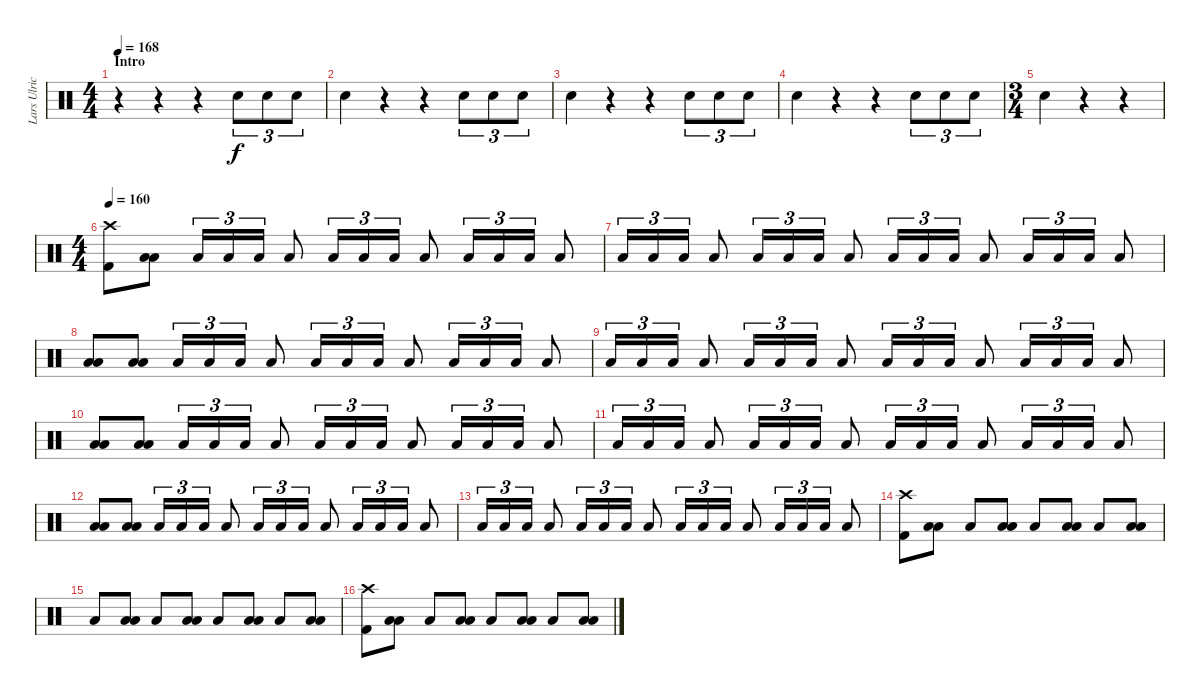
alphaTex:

\track ("Lars Ulrich - Drums" "Lars Ulric") {instrument percussion}
\staff {score}
\articulation defaults
\ts (4 4)
\section ("" "Intro")
\tempo 168
\clef neutral
\ks c
r.4{dy f} r.4 r.4 "Snare (hit) 2".8{tu (3 2)} "Snare (hit) 2".8{tu (3 2)} "Snare (hit) 2".8{tu (3 2)} |
"Snare (hit) 2".4 r.4 r.4 "Snare (hit) 2".8{tu (3 2)} "Snare (hit) 2".8{tu (3 2)} "Snare (hit) 2".8{tu (3 2)} |
"Snare (hit) 2".4 r.4 r.4 "Snare (hit) 2".8{tu (3 2)} "Snare (hit) 2".8{tu (3 2)} "Snare (hit) 2".8{tu (3 2)} |
"Snare (hit) 2".4 r.4 r.4 "Snare (hit) 2".8{tu (3 2)} "Snare (hit) 2".8{tu (3 2)} "Snare (hit) 2".8{tu (3 2)} |
\ts (3 4)
"Snare (hit) 2".4 r.4 r.4 |
\ts (4 4)
\tempo 160
("Crash high (hit)" "Kick (hit) 2").8 ("Low Tom (hit)" "Low Floor Tom (hit)").8 "Low Tom (hit)".16{tu (3 2)} "Low Tom (hit)".16{tu (3 2)} "Low Tom (hit)".16{tu (3 2)} "Low Tom (hit)".8 "Low Tom (hit)".16{tu (3 2)} "Low Tom (hit)".16{tu (3 2)} "Low Tom (hit)".16{tu (3 2)} "Low Tom (hit)".8 "Low Tom (hit)".16{tu (3 2)} "Low Tom (hit)".16{tu (3 2)} "Low Tom (hit)".16{tu (3 2)} "Low Tom (hit)".8 |
"Low Tom (hit)".16{tu (3 2)} "Low Tom (hit)".16{tu (3 2)} "Low Tom (hit)".16{tu (3 2)} "Low Tom (hit)".8 "Low Tom (hit)".16{tu (3 2)} "Low Tom (hit)".16{tu (3 2)} "Low Tom (hit)".16{tu (3 2)} "Low Tom (hit)".8 "Low Tom (hit)".16{tu (3 2)} "Low Tom (hit)".16{tu (3 2)} "Low Tom (hit)".16{tu (3 2)} "Low Tom (hit)".8 "Low Tom (hit)".16{tu (3 2)} "Low Tom (hit)".16{tu (3 2)} "Low Tom (hit)".16{tu (3 2)} "Low Tom (hit)".8 |
("Low Tom (hit)" "Low Floor Tom (hit)").8 ("Low Tom (hit)" "Low Floor Tom (hit)").8 "Low Tom (hit)".16{tu (3 2)} "Low Tom (hit)".16{tu (3 2)} "Low Tom (hit)".16{tu (3 2)} "Low Tom (hit)".8 "Low Tom (hit)".16{tu (3 2)} "Low Tom (hit)".16{tu (3 2)} "Low Tom (hit)".16{tu (3 2)} "Low Tom (hit)".8 "Low Tom (hit)".16{tu (3 2)} "Low Tom (hit)".16{tu (3 2)} "Low Tom (hit)".16{tu (3 2)} "Low Tom (hit)".8 |
"Low Tom (hit)".16{tu (3 2)} "Low Tom (hit)".16{tu (3 2)} "Low Tom (hit)".16{tu (3 2)} "Low Tom (hit)".8 "Low Tom (hit)".16{tu (3 2)} "Low Tom (hit)".16{tu (3 2)} "Low Tom (hit)".16{tu (3 2)} "Low Tom (hit)".8 "Low Tom (hit)".16{tu (3 2)} "Low Tom (hit)".16{tu (3 2)} "Low Tom (hit)".16{tu (3 2)} "Low Tom (hit)".8 "Low Tom (hit)".16{tu (3 2)} "Low Tom (hit)".16{tu (3 2)} "Low Tom (hit)".16{tu (3 2)} "Low Tom (hit)".8 |
("Low Tom (hit)" "Low Floor Tom (hit)").8 ("Low Tom (hit)" "Low Floor Tom (hit)").8 "Low Tom (hit)".16{tu (3 2)} "Low Tom (hit)".16{tu (3 2)} "Low Tom (hit)".16{tu (3 2)} "Low Tom (hit)".8 "Low Tom (hit)".16{tu (3 2)} "Low Tom (hit)".16{tu (3 2)} "Low Tom (hit)".16{tu (3 2)} "Low Tom (hit)".8 "Low Tom (hit)".16{tu (3 2)} "Low Tom (hit)".16{tu (3 2)} "Low Tom (hit)".16{tu (3 2)} "Low Tom (hit)".8 |
"Low Tom (hit)".16{tu (3 2)} "Low Tom (hit)".16{tu (3 2)} "Low Tom (hit)".16{tu (3 2)} "Low Tom (hit)".8 "Low Tom (hit)".16{tu (3 2)} "Low Tom (hit)".16{tu (3 2)} "Low Tom (hit)".16{tu (3 2)} "Low Tom (hit)".8 "Low Tom (hit)".16{tu (3 2)} "Low Tom (hit)".16{tu (3 2)} "Low Tom (hit)".16{tu (3 2)} "Low Tom (hit)".8 "Low Tom (hit)".16{tu (3 2)} "Low Tom (hit)".16{tu (3 2)} "Low Tom (hit)".16{tu (3 2)} "Low Tom (hit)".8 |
("Low Tom (hit)" "Low Floor Tom (hit)").8 ("Low Tom (hit)" "Low Floor Tom (hit)").8 "Low Tom (hit)".16{tu (3 2)} "Low Tom (hit)".16{tu (3 2)} "Low Tom (hit)".16{tu (3 2)} "Low Tom (hit)".8 "Low Tom (hit)".16{tu (3 2)} "Low Tom (hit)".16{tu (3 2)} "Low Tom (hit)".16{tu (3 2)} "Low Tom (hit)".8 "Low Tom (hit)".16{tu (3 2)} "Low Tom (hit)".16{tu (3 2)} "Low Tom (hit)".16{tu (3 2)} "Low Tom (hit)".8 |
"Low Tom (hit)".16{tu (3 2)} "Low Tom (hit)".16{tu (3 2)} "Low Tom (hit)".16{tu (3 2)} "Low Tom (hit)".8 "Low Tom (hit)".16{tu (3 2)} "Low Tom (hit)".16{tu (3 2)} "Low Tom (hit)".16{tu (3 2)} "Low Tom (hit)".8 "Low Tom (hit)".16{tu (3 2)} "Low Tom (hit)".16{tu (3 2)} "Low Tom (hit)".16{tu (3 2)} "Low Tom (hit)".8 "Low Tom (hit)".16{tu (3 2)} "Low Tom (hit)".16{tu (3 2)} "Low Tom (hit)".16{tu (3 2)} "Low Tom (hit)".8 |
("Crash high (hit)" "Kick (hit) 2").8 ("Low Tom (hit)" "Low Floor Tom (hit)").8 "Low Floor Tom (hit)".8 ("Low Tom (hit)" "Low Floor Tom (hit)").8 "Low Floor Tom (hit)".8 ("Low Tom (hit)" "Low Floor Tom (hit)").8 "Low Floor Tom (hit)".8 ("Low Tom (hit)" "Low Floor Tom (hit)").8 |
"Low Floor Tom (hit)".8 ("Low Tom (hit)" "Low Floor Tom (hit)").8 "Low Floor Tom (hit)".8 ("Low Tom (hit)" "Low Floor Tom (hit)").8 "Low Floor Tom (hit)".8 ("Low Tom (hit)" "Low Floor Tom (hit)").8 "Low Floor Tom (hit)".8 ("Low Tom (hit)" "Low Floor Tom (hit)").8 |
("Crash high (hit)" "Kick (hit) 2").8 ("Low Tom (hit)" "Low Floor Tom (hit)").8 "Low Floor Tom (hit)".8 ("Low Tom (hit)" "Low Floor Tom (hit)").8 "Low Floor Tom (hit)".8 ("Low Tom (hit)" "Low Floor Tom (hit)").8 "Low Floor Tom (hit)".8 ("Low Tom (hit)" "Low Floor Tom (hit)").8
